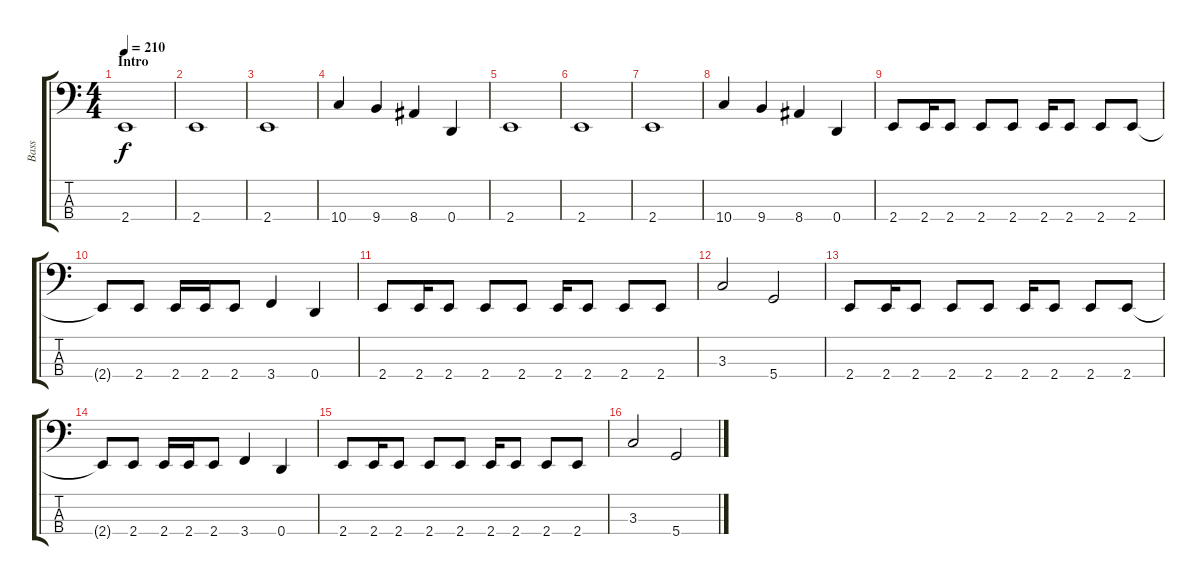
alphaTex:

\track ("Bass" "Bass") {instrument electricbasspick}
\staff {score tabs}
\tuning (G2 D2 A1 D1) {hide}
\ts (4 4)
\section ("" "Intro")
\tempo 210
\clef f4
\ks c
2.4.1{dy f instrument electricbasspick} |
2.4.1 |
2.4.1 |
10.4.4 9.4.4 8.4.4 0.4.4 |
2.4.1 |
2.4.1 |
2.4.1 |
10.4.4 9.4.4 8.4.4 0.4.4 |
2.4.8 2.4.16 2.4.8 2.4.8 2.4.8 2.4.16 2.4.8 2.4.8 2.4.8 |
2.4{t}.8 2.4.8 2.4.16 2.4.16 2.4.8 3.4.4 0.4.4 |
2.4.8 2.4.16 2.4.8 2.4.8 2.4.8 2.4.16 2.4.8 2.4.8 2.4.8 |
3.3.2 5.4.2 |
2.4.8 2.4.16 2.4.8 2.4.8 2.4.8 2.4.16 2.4.8 2.4.8 2.4.8 |
2.4{t}.8 2.4.8 2.4.16 2.4.16 2.4.8 3.4.4 0.4.4 |
2.4.8 2.4.16 2.4.8 2.4.8 2.4.8 2.4.16 2.4.8 2.4.8 2.4.8 |
3.3.2 5.4.2
